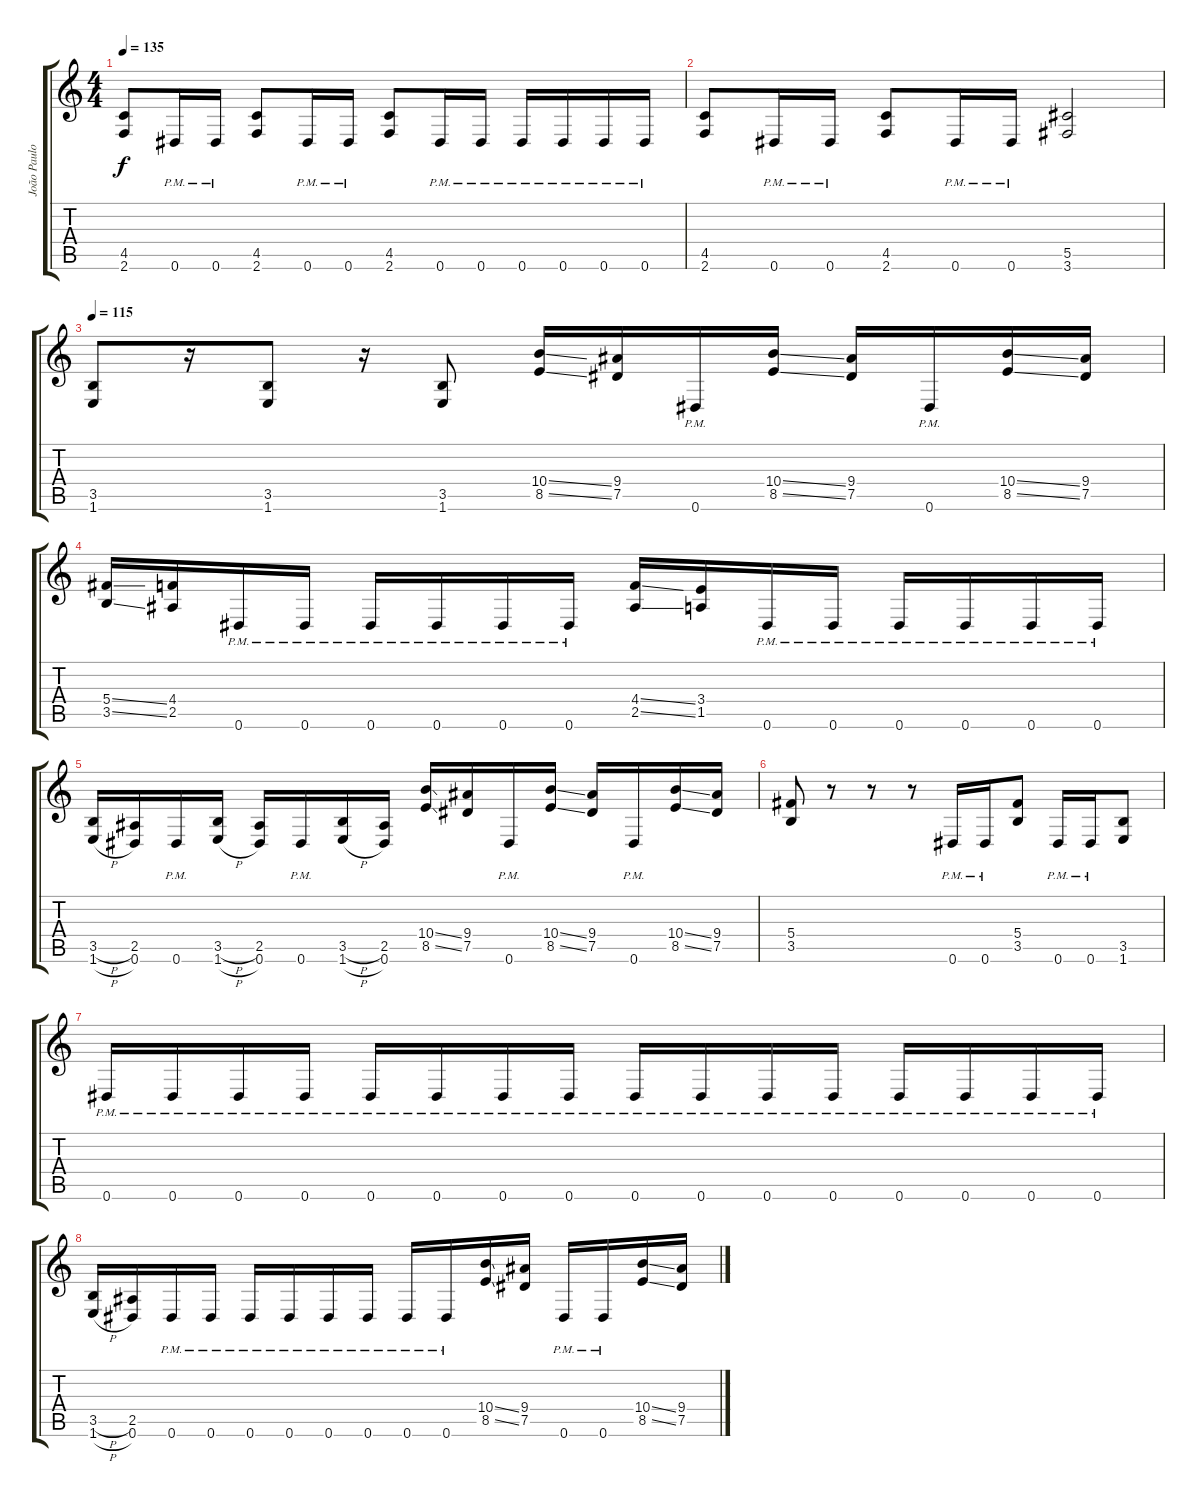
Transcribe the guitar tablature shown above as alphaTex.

\track ("João Paulo" "João Paulo") {instrument overdrivenguitar}
\staff {score tabs}
\tuning (Eb4 Bb3 Gb3 Db3 Ab2 Eb2) {hide}
\ts (4 4)
\tempo 135
\clef g2
\ks c
(4.5 2.6).8{dy f} 0.6{pm}.16 0.6{pm}.16 (4.5 2.6).8 0.6{pm}.16 0.6{pm}.16 (4.5 2.6).8 0.6{pm}.16 0.6{pm}.16 0.6{pm}.16 0.6{pm}.16 0.6{pm}.16 0.6{pm}.16 |
(4.5 2.6).8 0.6{pm}.16 0.6{pm}.16 (4.5 2.6).8 0.6{pm}.16 0.6{pm}.16 (5.5 3.6).2 |
\tempo 115
(3.5 1.6).8 r.16 (3.5 1.6).8 r.16 (3.5 1.6).8 (10.4{ss} 8.5{ss}).16 (9.4 7.5).16 0.6{pm}.16 (10.4{ss} 8.5{ss}).16 (9.4 7.5).16 0.6{pm}.16 (10.4{ss} 8.5{ss}).16 (9.4 7.5).16 |
(5.4{ss} 3.5{ss}).16 (4.4 2.5).16 0.6{pm}.16 0.6{pm}.16 0.6{pm}.16 0.6{pm}.16 0.6{pm}.16 0.6{pm}.16 (4.4{ss} 2.5{ss}).16 (3.4 1.5).16 0.6{pm}.16 0.6{pm}.16 0.6{pm}.16 0.6{pm}.16 0.6{pm}.16 0.6{pm}.16 |
(3.5{h} 1.6{h}).16 (2.5 0.6).16 0.6{pm}.16 (3.5{h} 1.6{h}).16 (2.5 0.6).16 0.6{pm}.16 (3.5{h} 1.6{h}).16 (2.5 0.6).16 (10.4{ss} 8.5{ss}).16 (9.4 7.5).16 0.6{pm}.16 (10.4{ss} 8.5{ss}).16 (9.4 7.5).16 0.6{pm}.16 (10.4{ss} 8.5{ss}).16 (9.4 7.5).16 |
(5.4 3.5).8 r.8 r.8 r.8 0.6{pm}.16 0.6{pm}.16 (5.4 3.5).8 0.6{pm}.16 0.6{pm}.16 (3.5 1.6).8 |
0.6{pm}.16 0.6{pm}.16 0.6{pm}.16 0.6{pm}.16 0.6{pm}.16 0.6{pm}.16 0.6{pm}.16 0.6{pm}.16 0.6{pm}.16 0.6{pm}.16 0.6{pm}.16 0.6{pm}.16 0.6{pm}.16 0.6{pm}.16 0.6{pm}.16 0.6{pm}.16 |
(3.5{h} 1.6{h}).16 (2.5 0.6).16 0.6{pm}.16 0.6{pm}.16 0.6{pm}.16 0.6{pm}.16 0.6{pm}.16 0.6{pm}.16 0.6{pm}.16 0.6{pm}.16 (10.4{ss} 8.5{ss}).16 (9.4 7.5).16 0.6{pm}.16 0.6{pm}.16 (10.4{ss} 8.5{ss}).16 (9.4 7.5).16
